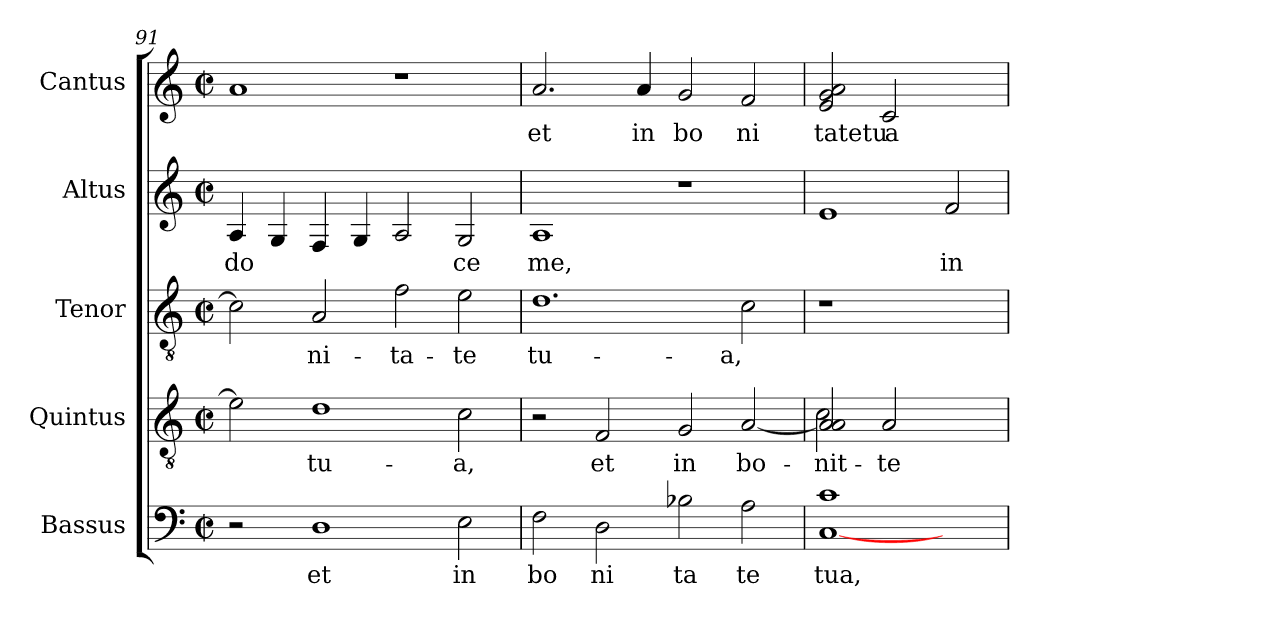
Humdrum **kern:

**kern	**text	**kern	**text	**kern	**text	**kern	**text	**kern	**text
*part5	*part5	*part4	*part4	*part3	*part3	*part2	*part2	*part1	*part1
*staff5	*staff5	*staff4	*staff4	*staff3	*staff3	*staff2	*staff2	*staff1	*staff1
*I"Bassus	*	*I"Quintus	*	*I"Tenor	*	*I"Altus	*	*I"Cantus	*
!!LO:PB:g=z
*clefF4	*	*clefGv2	*	*clefGv2	*	*clefG2	*	*clefG2	*
*k[]	*	*k[]	*	*k[]	*	*k[]	*	*k[]	*
*C:	*	*C:	*	*C:	*	*C:	*	*C:	*
*M2/2	*	*M2/2	*	*M2/2	*	*M2/2	*	*M2/2	*
*met(c|)	*	*met(c|)	*	*met(c|)	*	*met(c|)	*	*met(c|)	*
=91	=91	=91	=91	=91	=91	=91	=91	=91	=91
!	!	!	!LO:LY:b:cj	!	!LO:LY:b:cj	!	!LO:LY:b:cj	!	!LO:LY:b:cj
2r	.	2e\]	.	2c\]	.	4A/	do	1a	.
!	!	!	!	!	!	!	!LO:LY:b:cj	!	!
.	.	.	.	.	.	4G/	.	.	.
!	!LO:LY:b:cj	!	!LO:LY:b:cj	!	!LO:LY:b:cj	!	!LO:LY:b:cj	!	!
1D	et	1d	tu-	2A/	ni-	4F/	.	.	.
!	!	!	!	!	!	!	!LO:LY:b:cj	!	!
.	.	.	.	.	.	4G/	.	.	.
!	!	!	!	!	!LO:LY:b:cj	!	!LO:LY:b:cj	!	!
.	.	.	.	2f\	-ta-	2A/	.	1r	.
!	!LO:LY:b:cj	!	!LO:LY:b:cj	!	!LO:LY:b:cj	!	!LO:LY:b:cj	!	!
2E\	in	2c\	-a,	2e\	-te	2G/	ce	.	.
=92	=92	=92	=92	=92	=92	=92	=92	=92	=92
!	!LO:LY:b:cj	!	!	!	!LO:LY:b:cj	!	!LO:LY:b:cj	!	!LO:LY:b:cj
2F\	bo	2r	.	1.d	tu-	1A	me,	2.a/	et
!	!LO:LY:b:cj	!	!LO:LY:b:cj	!	!	!	!	!	!
2D\	ni	2F/	et	.	.	.	.	.	.
!	!	!	!	!	!	!	!	!	!LO:LY:b:cj
.	.	.	.	.	.	.	.	4a/	in
!	!LO:LY:b:cj	!	!LO:LY:b:cj	!	!	!	!	!	!LO:LY:b:cj
2B-X\	ta	2G/	in	.	.	1r	.	2g/	bo
!	!LO:LY:b:cj	!	!LO:LY:b:cj	!	!LO:LY:b:cj	!	!	!	!LO:LY:b:cj
2A\	te	[<2A/	bo-	2c\	-a,	.	.	2f/	ni
=93	=93	=93	=93	=93	=93	=93	=93	=93	=93
!	!LO:LY:b:cj	!	!LO:LY:b:cj	!	!	!	!	!	!LO:LY:b:cj
*	*	*^	*	*	*	*	*	*	*
1c [<1C	tua,	2A/] 2A/	2c\	-nit-	1r	.	1e	.	2a/ 2e/ 2g/	tatetu
!	!	!	!	!LO:LY:b:cj	!	!	!	!	!	!LO:LY:b:cj
.	.	2A/	2ryy	-te	.	.	.	.	2c/	a
!	!	!	!	!	!	!	!	!LO:LY:b:cj	!	!
2ryy	.	2ryy	2ryy	.	2ryy	.	2f/	in	2ryy	.
*	*	*v	*v	*	*	*	*	*	*	*
=	=	=	=	=	=	=	=	=	=
*-	*-	*-	*-	*-	*-	*-	*-	*-	*-
